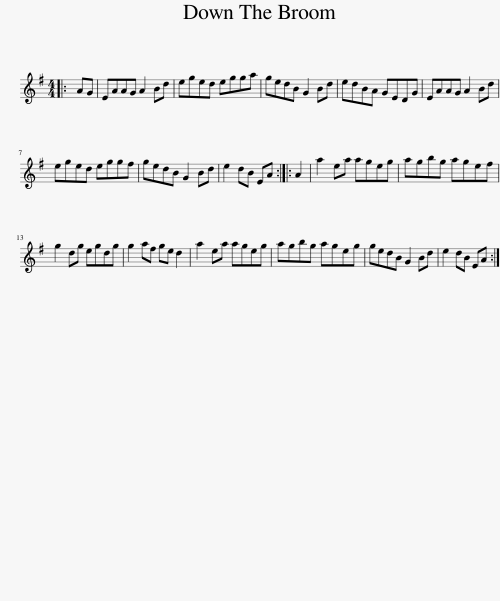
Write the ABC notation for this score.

X:1
L:1/8
M:4/4
I:linebreak $
K:G
V:1 treble
V:1
|: AG | EAAG A2 Bd | eged egga | gedB G2 Bd | edBA GEDG | %5
 EAAG A2 Bd |$ eged eggf | gedB G2 Bd | e2 dB EA :: A2 | %10
 a2 ea ageg | agbg agef |$ g2 dg egdg | g2 af ge d2 | a2 ea ageg | %15
 agbg ageg | gedB G2 Bd | e2 dB EA :| %18
